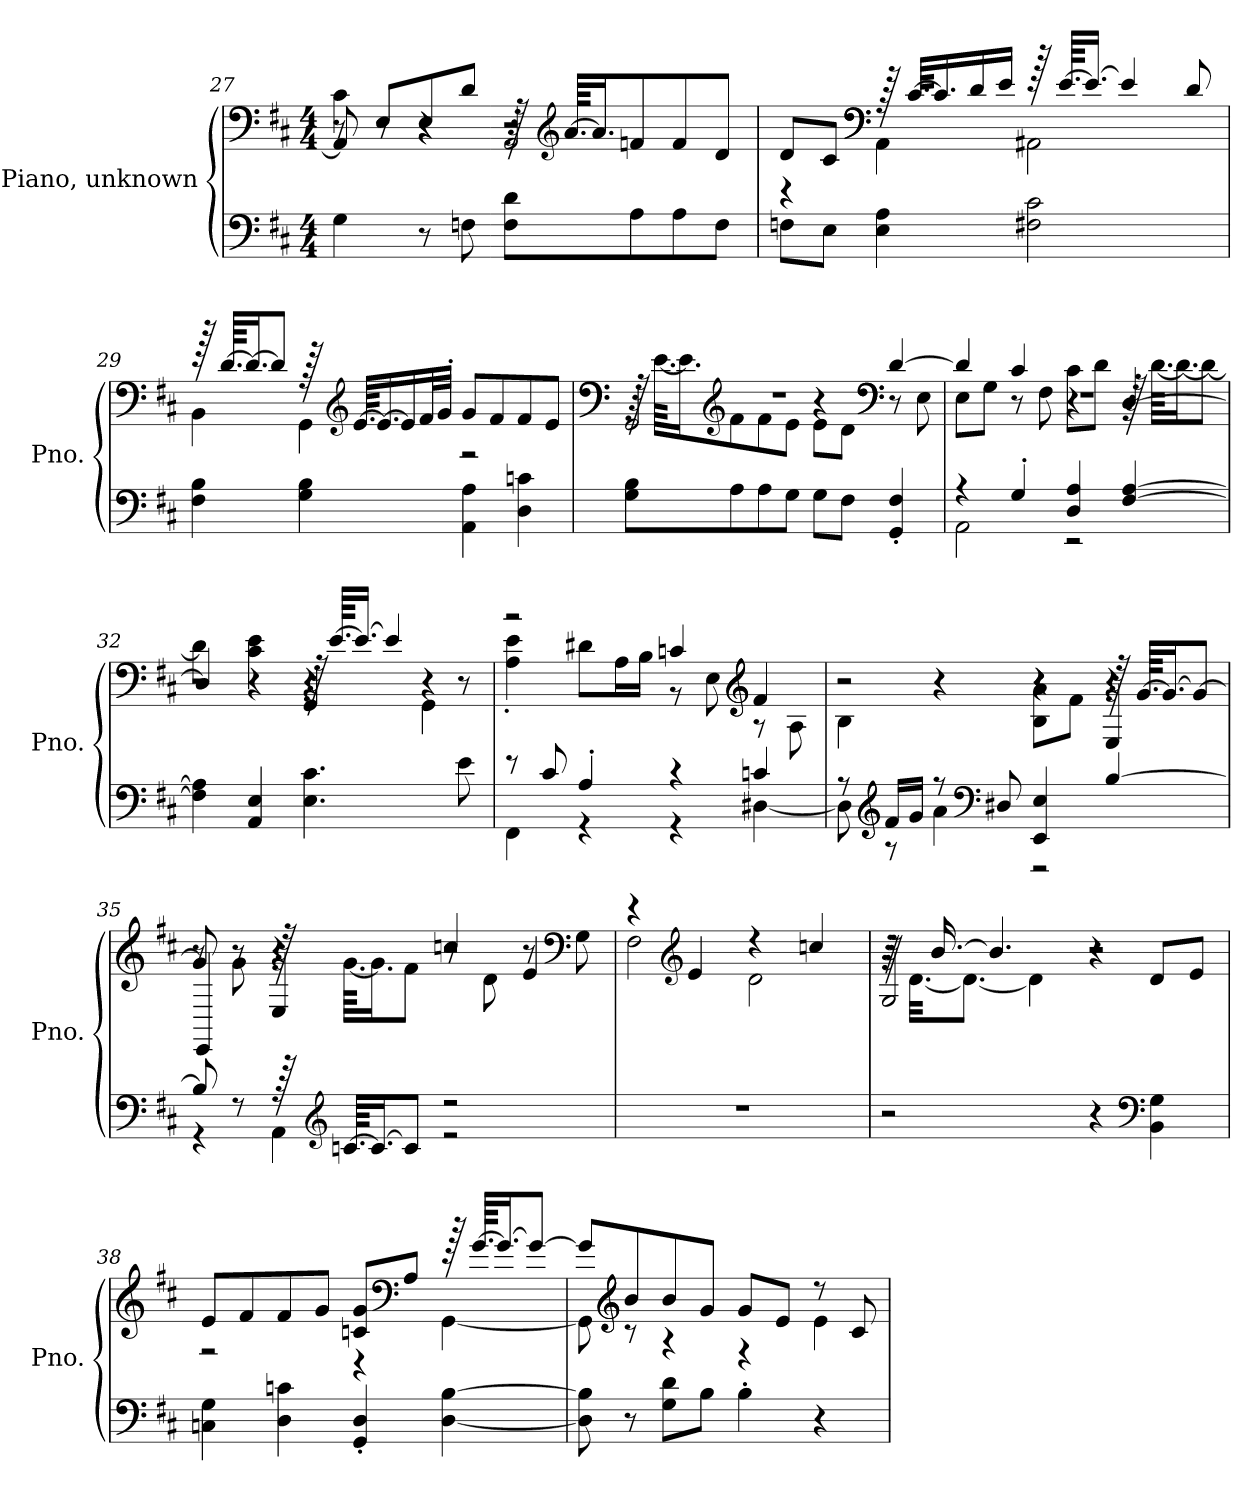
**kern	**kern
*part1	*part1
*staff2	*staff1
*I"Piano, unknown	*
*I'Pno.	*
!!LO:PB:g=z
*clefF4	*clefF4
*k[f#c#]	*k[f#c#]
*M4/4	*M4/4
=27	=27
*	*^
*	*	*^
4G\	8r	4c#\	8AA/]
.	8E/L	.	8r
8r	8E/	4r	4r
8Fn\	8d/J	.	.
8F\ 8d\L	128r	2r	2AA/
*	*clefG2	*	*
.	[64.a/KKLL	.	.
.	16.a/J]	.	.
8A\	8fn/	.	.
8A\	8f/	.	.
8F\J	8d/J	.	.
*	*	*v	*v
=28	=28	=28
8Fn\L	8d/L	4r
8E\J	8c#/J	.
*	*clefF4	*
4E\ 4A\	128r	4AA\
.	[64.c#/KKLL	.
.	16.c#/]	.
.	16d/	.
.	16e/JJ	.
2F#X\ 2c#\	128r	2AA#X\
.	[64.e/KKLL	.
.	16.e/JJ_	.
.	4e/]	.
.	8d/	.
!!LO:LB:g=z	!!
=29	=29	=29
4F#\ 4B\	128r	4BB\
.	[64.d/KKLL	.
.	16.d/J_	.
.	8d/J]	.
4G\ 4B\	128r	4GG\
*	*clefG2	*
.	[64.e/KKLL	.
.	16.e/_	.
.	16e/]	.
.	32f#/L	.
.	32g'/JJJ	.
4AA\ 4A\	8g/L	2r
.	8f#/	.
4D\ 4cn\	8f#/	.
.	8e/J	.
*	*v	*v
=30	=30
*	*clefF4
*	*^
*	*	*^
8G\ 8B\L	1r	128r	2GG/
.	.	[64.e\KKLL	.
.	.	16.e\J]	.
*	*clefG2	*	*
8A\	.	8f#\	.
8A\	.	8f#\	.
8G\J	.	8e\J	.
8G\L	.	8e\L	4r
8F#\J	.	8d\J	.
*	*clefF4	*	*
4GG/' 4F#/'	.	8r	[4d/
.	.	8E\	.
!!LO:LB:g=z	!!	!!
=31	=31	=31	=31
*^	*	*	*
4r	2AA\	1r	8E\L	4d/]
.	.	.	8G\J	.
4G'/	.	.	8r	4c#/
.	.	.	8F#\	.
4D/ 4A/	2r	.	8c#\L	4r
.	.	.	8d\J	.
[4F#/ [4A/	.	.	128r	[4D/
.	.	.	[64.d\KKLL	.
.	.	.	16.d\J_	.
.	.	.	8d\J_	.
*v	*v	*	*	*
=32	=32	=32	=32
4F#\] 4A\]	2r	4d\]	4D/]
4AA/ 4E/	.	4c#\ 4e\	4r
4.E\ 4.c#\	128r	4r	4GG/
.	[64.e/KKLL	.	.
.	16.e/JJ_	.	.
.	4e/]	.	.
.	.	4GG\	4r
8e\	8r	.	.
*	*	*v	*v
=33	=33	=33
*^	*	*
8r	4FF#\	2r	4A\' 4e\'
8c#/	.	.	.
4A'/	4r	.	8d#X\L
.	.	.	16A\L
.	.	.	16B\JJ
4r	4r	4cn/	8r
.	.	.	8E\
*	*	*clefG2	*
4cn/	[4D#X\	4f#/	8r
.	.	.	8A\
!!LO:LB:g=z
=34	=34	=34	=34
*	*	*	*^
8r	8D#\]	2r	4B\	2r
*clefG2	*	*	*	*
16f#/LL	8r	.	.	.
16g/JJ	.	.	.	.
8r	4a\	.	4r	.
*clefF4	*	*	*	*
8D#X/	.	.	.	.
4EE/ 4E/	2r	4r	8B\ 8a\L	4r
.	.	.	8f#\J	.
[4B/	.	128r	4r	4E/
.	.	[64.g/KKLL	.	.
.	.	16.g/J_	.	.
.	.	8g/J_	.	.
=35	=35	=35	=35	=35
8B/]	4r	8g/]	8r	4EE/
8r	.	8r	8g\	.
128r	4AA\	4r	128r	4E/
*clefG2	*	*	*	*
[64.cn/KKLL	.	.	[64.g\KKLL	.
16.c/J_	.	.	16.g\J]	.
8c/J]	.	.	8f#\J	.
2r	2r	2r	8r	4ccn/
.	.	.	8d\	.
.	.	.	8r	4e/
*	*	*clefF4	*	*
.	.	.	8G\	.
*v	*v	*	*	*
*	*	*v	*v
=36	=36	=36
1r	4r	2F#\
*	*clefG2	*
.	4e/	.
.	4r	2d\
.	4ccn/	.
!!LO:LB:g=z
=37	=37	=37
*	*	*^
2r	32r	64r	2G/
.	.	[32.d\KKL	.
.	[16.b/	.	.
.	.	8.d\J_	.
.	4.b/]	.	.
.	.	4d\]	.
4r	4r	2r	2r
*clefF4	*	*	*
4BB\ 4G\	8d/L	.	.
.	8e/J	.	.
*	*	*v	*v
=38	=38	=38
4Cn\ 4G\	8e/L	2r
.	8f#/	.
4D\ 4cn\	8f#/	.
.	8g/J	.
4GG/' 4D/'	8cn/ 8g/L	4r
*	*clefF4	*
.	8A/J	.
[4D\ [4B\	128r	[4GG\
.	[64.g/KKLL	.
.	16.g/J_	.
.	8g/J_	.
=39	=39	=39
8D\] 8B\]	8g/L]	8GG\]
*	*clefG2	*
8r	8b/	8r
8G\ 8d\L	8b/	4r
8B\J	8g/J	.
4B'\	8g/L	4r
.	8e/J	.
4r	8r	4e\
.	8c#/	.
*	*v	*v
=	=
*-	*-
